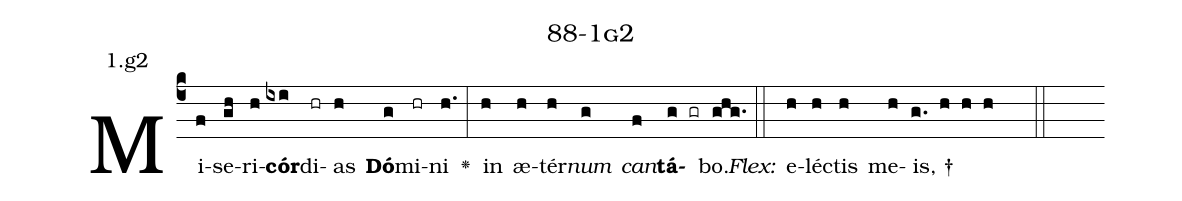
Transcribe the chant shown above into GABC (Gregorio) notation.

name: 88-1g2;
annotation: 1.g2;
%%
(c4)Mi(f)se(gh)ri(h)<b>cór</b>(ixi)di(hr)as(h) <b>Dó</b>(g)mi(hr)ni(h.) <v>\greheightstar</v>(:) in(h) æ(h)tér(h)<i>num</i>(g) <i>can</i>(f)<b>tá</b>(g gr)bo.(ghg.) (::)
<i>Flex:</i>()  e(h)léc(h)tis(h) me(h)is, †(g. h h h  ::)

%E(h) u(h) o(g) u(f) a(g) e.(ghg.) (::)
